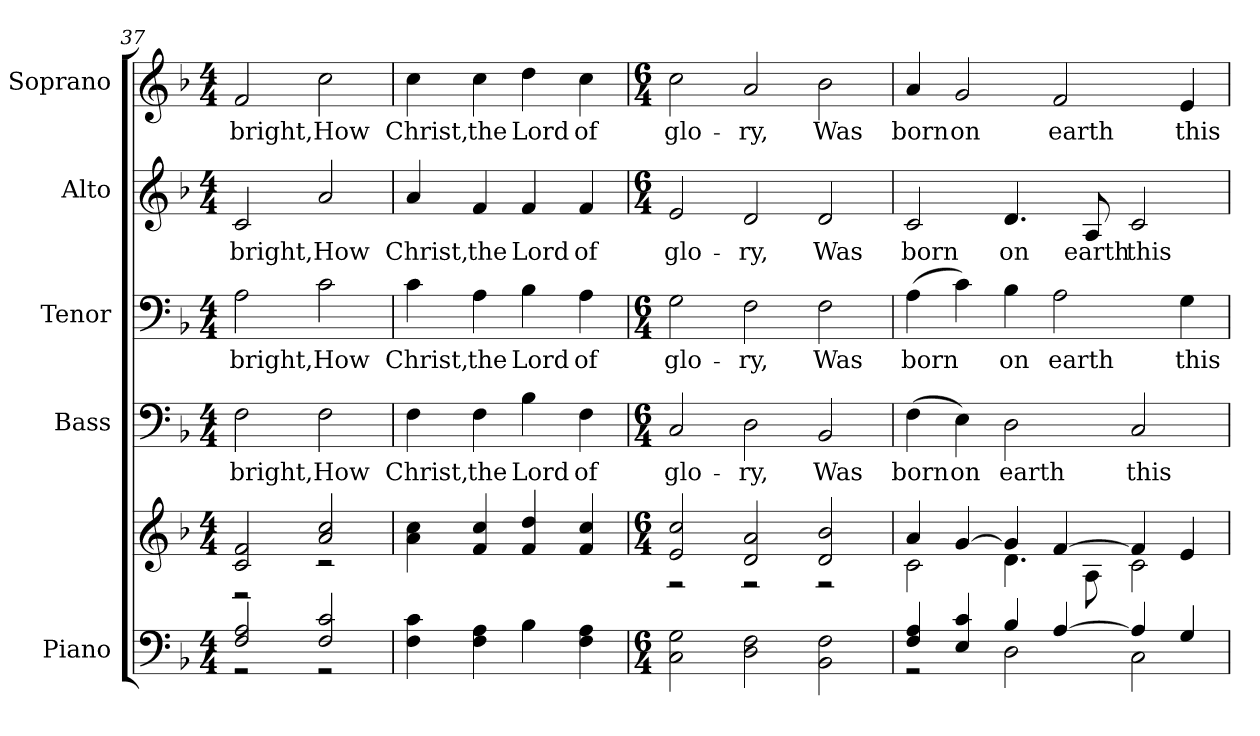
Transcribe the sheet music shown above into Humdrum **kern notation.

**kern	**kern	**kern	**text	**kern	**text	**kern	**text	**kern	**text
*part5	*part5	*part4	*part4	*part3	*part3	*part2	*part2	*part1	*part1
*staff6	*staff5	*staff4	*staff4	*staff3	*staff3	*staff2	*staff2	*staff1	*staff1
*I"Piano	*	*I"Bass	*	*I"Tenor	*	*I"Alto	*	*I"Soprano	*
*I'Pno.	*	*I'B.	*	*I'T.	*	*I'A.	*	*I'S.	*
*clefF4	*clefG2	*clefF4	*	*clefF4	*	*clefG2	*	*clefG2	*
*k[b-]	*k[b-]	*k[b-]	*	*k[b-]	*	*k[b-]	*	*k[b-]	*
*F:	*F:	*F:	*	*F:	*	*F:	*	*F:	*
*M4/4	*M4/4	*M4/4	*	*M4/4	*	*M4/4	*	*M4/4	*
=37	=37	=37	=37	=37	=37	=37	=37	=37	=37
*^	*^	*	*	*	*	*	*	*	*
!	!	!	!	!	!LO:LY:b:color=#000000	!	!	!	!	!	!
!	!	!	!	!	!	!	!LO:LY:b:color=#000000	!	!	!	!
!	!	!	!	!	!	!	!	!	!LO:LY:b:color=#000000	!	!
!	!	!	!	!	!	!	!	!	!	!	!LO:LY:b:color=#000000
2Fi/ 2Ai	2r	2ci/ 2fi	2r	2Fi\	bright,	2Ai\	bright,	2ci/	bright,	2fi/	bright,
!	!	!	!	!	!LO:LY:b:color=#000000	!	!	!	!	!	!
!	!	!	!	!	!	!	!LO:LY:b:color=#000000	!	!	!	!
!	!	!	!	!	!	!	!	!	!LO:LY:b:color=#000000	!	!
!	!	!	!	!	!	!	!	!	!	!	!LO:LY:b:color=#000000
2Fi/ 2ci	2r	2ai/ 2cci	2r	2Fi\	How	2ci\	How	2ai/	How	2cci\	How
*v	*v	*	*	*	*	*	*	*	*	*	*
*	*v	*v	*	*	*	*	*	*	*	*
!!LO:PB:g=z
=38	=38	=38	=38	=38	=38	=38	=38	=38	=38
*^	*^	*	*	*	*	*	*	*	*
!	!	!	!	!	!LO:LY:b:color=#000000	!	!	!	!	!	!
*v	*v	*	*	*	*	*	*	*	*	*	*
*	*v	*v	*	*	*	*	*	*	*	*
*^	*^	*	*	*	*	*	*	*	*
!	!	!	!	!	!	!	!LO:LY:b:color=#000000	!	!	!	!
*v	*v	*	*	*	*	*	*	*	*	*	*
*	*v	*v	*	*	*	*	*	*	*	*
*^	*^	*	*	*	*	*	*	*	*
!	!	!	!	!	!	!	!	!	!LO:LY:b:color=#000000	!	!
*v	*v	*	*	*	*	*	*	*	*	*	*
*	*v	*v	*	*	*	*	*	*	*	*
*^	*^	*	*	*	*	*	*	*	*
!	!	!	!	!	!	!	!	!	!	!	!LO:LY:b:color=#000000
*v	*v	*	*	*	*	*	*	*	*	*	*
*	*v	*v	*	*	*	*	*	*	*	*
4Fi\ 4ci	4ai\ 4cci	4Fi\	Christ,	4ci\	Christ,	4ai/	Christ,	4cci\	Christ,
!	!	!	!LO:LY:b:color=#000000	!	!	!	!	!	!
!	!	!	!	!	!LO:LY:b:color=#000000	!	!	!	!
!	!	!	!	!	!	!	!LO:LY:b:color=#000000	!	!
!	!	!	!	!	!	!	!	!	!LO:LY:b:color=#000000
4Fi\ 4Ai	4fi/ 4cci	4Fi\	the	4Ai\	the	4fi/	the	4cci\	the
!	!	!	!LO:LY:b:color=#000000	!	!	!	!	!	!
!	!	!	!	!	!LO:LY:b:color=#000000	!	!	!	!
!	!	!	!	!	!	!	!LO:LY:b:color=#000000	!	!
!	!	!	!	!	!	!	!	!	!LO:LY:b:color=#000000
4B-i\	4fi/ 4ddi	4B-i\	Lord	4B-i\	Lord	4fi/	Lord	4ddi\	Lord
!	!	!	!LO:LY:b:color=#000000	!	!	!	!	!	!
!	!	!	!	!	!LO:LY:b:color=#000000	!	!	!	!
!	!	!	!	!	!	!	!LO:LY:b:color=#000000	!	!
!	!	!	!	!	!	!	!	!	!LO:LY:b:color=#000000
4Fi\ 4Ai	4fi/ 4cci	4Fi\	of	4Ai\	of	4fi/	of	4cci\	of
=39	=39	=39	=39	=39	=39	=39	=39	=39	=39
*M6/4	*M6/4	*M6/4	*	*M6/4	*	*M6/4	*	*M6/4	*
*	*^	*	*	*	*	*	*	*	*
!	!	!	!	!LO:LY:b:color=#000000	!	!	!	!	!	!
!	!	!	!	!	!	!LO:LY:b:color=#000000	!	!	!	!
!	!	!	!	!	!	!	!	!LO:LY:b:color=#000000	!	!
!	!	!	!	!	!	!	!	!	!	!LO:LY:b:color=#000000
2Ci\ 2Gi	2ei/ 2cci	2r	2Ci/	glo-	2Gi\	glo-	2ei/	glo-	2cci\	glo-
!	!	!	!	!LO:LY:b:color=#000000	!	!	!	!	!	!
!	!	!	!	!	!	!LO:LY:b:color=#000000	!	!	!	!
!	!	!	!	!	!	!	!	!LO:LY:b:color=#000000	!	!
!	!	!	!	!	!	!	!	!	!	!LO:LY:b:color=#000000
2Di\ 2Fi	2di/ 2ai	2r	2Di\	-ry,	2Fi\	-ry,	2di/	-ry,	2ai/	-ry,
!	!	!	!	!LO:LY:b:color=#000000	!	!	!	!	!	!
!	!	!	!	!	!	!LO:LY:b:color=#000000	!	!	!	!
!	!	!	!	!	!	!	!	!LO:LY:b:color=#000000	!	!
!	!	!	!	!	!	!	!	!	!	!LO:LY:b:color=#000000
2BB-i\ 2Fi	2di/ 2b-i	2r	2BB-i/	Was	2Fi\	Was	2di/	Was	2b-i\	Was
!!LO:PB:g=z
=40	=40	=40	=40	=40	=40	=40	=40	=40	=40	=40
*^	*	*	*	*	*	*	*	*	*	*
!	!	!	!	!	!LO:LY:b:color=#000000	!	!	!	!	!	!
!	!	!	!	!	!	!	!LO:LY:b:color=#000000	!	!	!	!
!	!	!	!	!	!	!	!	!	!LO:LY:b:color=#000000	!	!
!	!	!	!	!	!	!	!	!	!	!	!LO:LY:b:color=#000000
4Fi/ 4Ai	2r	4ai/	2ci\	(4Fi\	born	(4Ai\	born	2ci/	born	4ai/	born
!	!	!	!	!	!LO:LY:b:color=#000000	!	!	!	!	!	!
!	!	!	!	!	!	!	!	!	!	!	!LO:LY:b:color=#000000
4Ei/ 4ci	.	[>4gi/	.	4Ei\)	on	4ci\)	.	.	.	2gi/	on
!	!	!	!	!	!LO:LY:b:color=#000000	!	!	!	!	!	!
!	!	!	!	!	!	!	!LO:LY:b:color=#000000	!	!	!	!
!	!	!	!	!	!	!	!	!	!LO:LY:b:color=#000000	!	!
4B-i/	2Di\	4gi/]	4.di\	2Di\	earth	4B-i\	on	4.di/	on	.	.
!	!	!	!	!	!	!	!LO:LY:b:color=#000000	!	!	!	!
!	!	!	!	!	!	!	!	!	!	!	!LO:LY:b:color=#000000
[>4Ai/	.	[>4fi/	.	.	.	2Ai\	earth	.	.	2fi/	earth
!	!	!	!	!	!	!	!	!	!LO:LY:b:color=#000000	!	!
.	.	.	8Ai\	.	.	.	.	8Ai/	earth	.	.
!	!	!	!	!	!LO:LY:b:color=#000000	!	!	!	!	!	!
!	!	!	!	!	!	!	!	!	!LO:LY:b:color=#000000	!	!
4Ai/]	2Ci\	4fi/]	2ci\	2Ci/	this	.	.	2ci/	this	.	.
!	!	!	!	!	!	!	!LO:LY:b:color=#000000	!	!	!	!
!	!	!	!	!	!	!	!	!	!	!	!LO:LY:b:color=#000000
4Gi/	.	4ei/	.	.	.	4Gi\	this	.	.	4ei/	this
*v	*v	*	*	*	*	*	*	*	*	*	*
*	*v	*v	*	*	*	*	*	*	*	*
=	=	=	=	=	=	=	=	=	=
*-	*-	*-	*-	*-	*-	*-	*-	*-	*-
